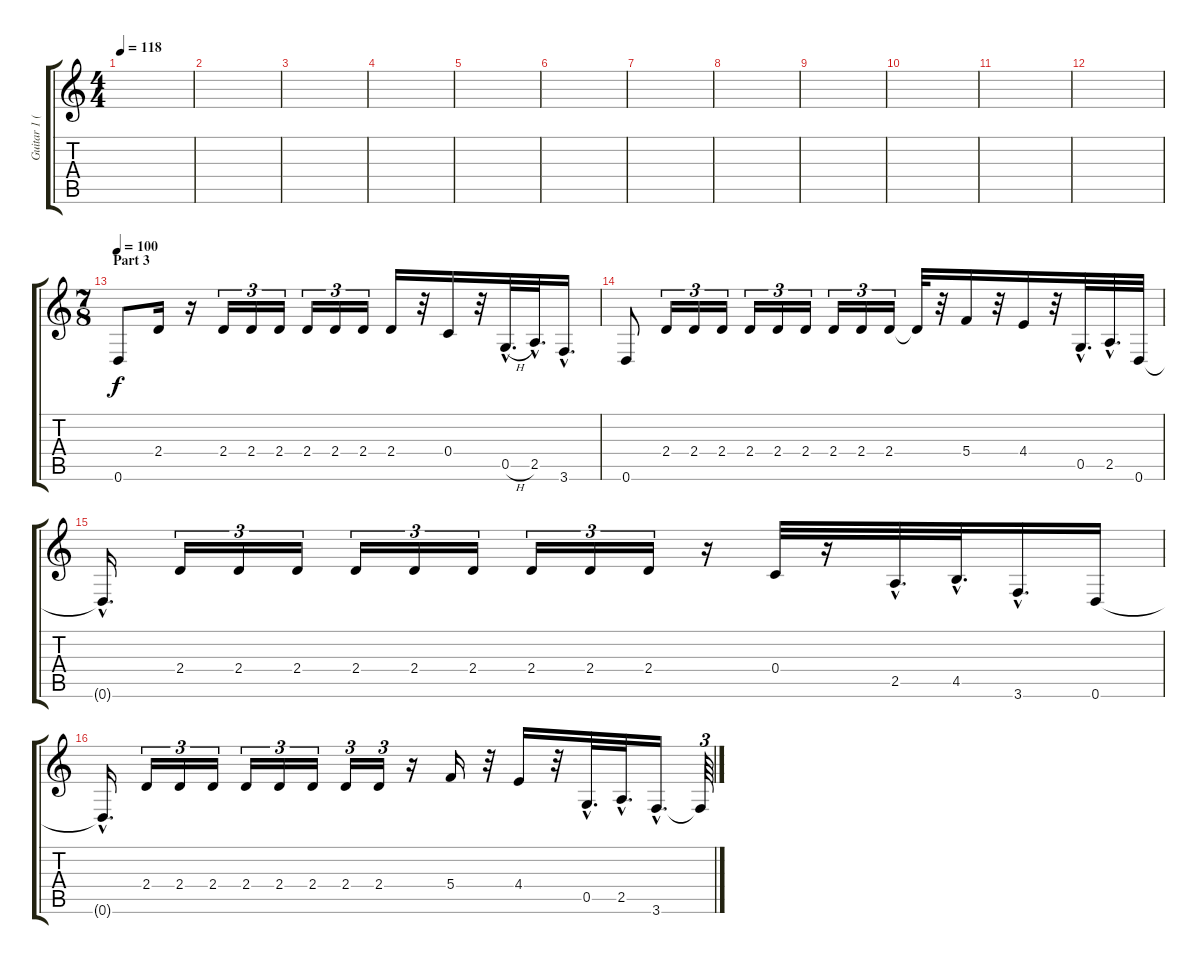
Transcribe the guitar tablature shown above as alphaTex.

\track ("Guitar 1 (Part 1 and 3)" "Guitar 1 (") {instrument distortionguitar}
\staff {score tabs}
\tuning (D4 A3 F3 C3 G2 D2) {hide}
\ts (4 4)
\tempo 118
\clef g2
\ks c
|
|
|
|
|
|
|
|
|
|
|
|
\ts (7 8)
\section ("" "Part 3")
\tempo 100
0.6.8 2.4.16 r.16 2.4.16{tu (3 2)} 2.4.16{tu (3 2)} 2.4.16{tu (3 2)} 2.4.16{tu (3 2)} 2.4.16{tu (3 2)} 2.4.16{tu (3 2)} 2.4.16 r.32 0.4.16 r.32 0.5{h hac}.32{d} 2.5{hac}.32{d} 3.6{hac}.16{d} |
0.6.8 2.4.16{tu (3 2)} 2.4.16{tu (3 2)} 2.4.16{tu (3 2)} 2.4.16{tu (3 2)} 2.4.16{tu (3 2)} 2.4.16{tu (3 2)} 2.4.16{tu (3 2)} 2.4.16{tu (3 2)} 2.4.16{tu (3 2)} 2.4{t}.32 r.32 5.4.16 r.32 4.4.16 r.32 0.5{hac}.32{d} 2.5{hac}.32{d} 0.6.32 |
0.6{hac t}.16{d} 2.4.16{tu (3 2)} 2.4.16{tu (3 2)} 2.4.16{tu (3 2)} 2.4.16{tu (3 2)} 2.4.16{tu (3 2)} 2.4.16{tu (3 2)} 2.4.16{tu (3 2)} 2.4.16{tu (3 2)} 2.4.16{tu (3 2)} r.16 0.4.32 r.16 2.5{hac}.32{d} 4.5{hac}.32{d} 3.6{hac}.16{d} 0.6.16 |
0.6{hac t}.16{d} 2.4.16{tu (3 2)} 2.4.16{tu (3 2)} 2.4.16{tu (3 2)} 2.4.16{tu (3 2)} 2.4.16{tu (3 2)} 2.4.16{tu (3 2)} 2.4.16{tu (3 2)} 2.4.16{tu (3 2)} r.16 5.4.16 r.32 4.4.16 r.32 0.5{hac}.32{d} 2.5{hac}.32{d} 3.6{hac}.16{d} 3.6{t}.64{tu (3 2)}
